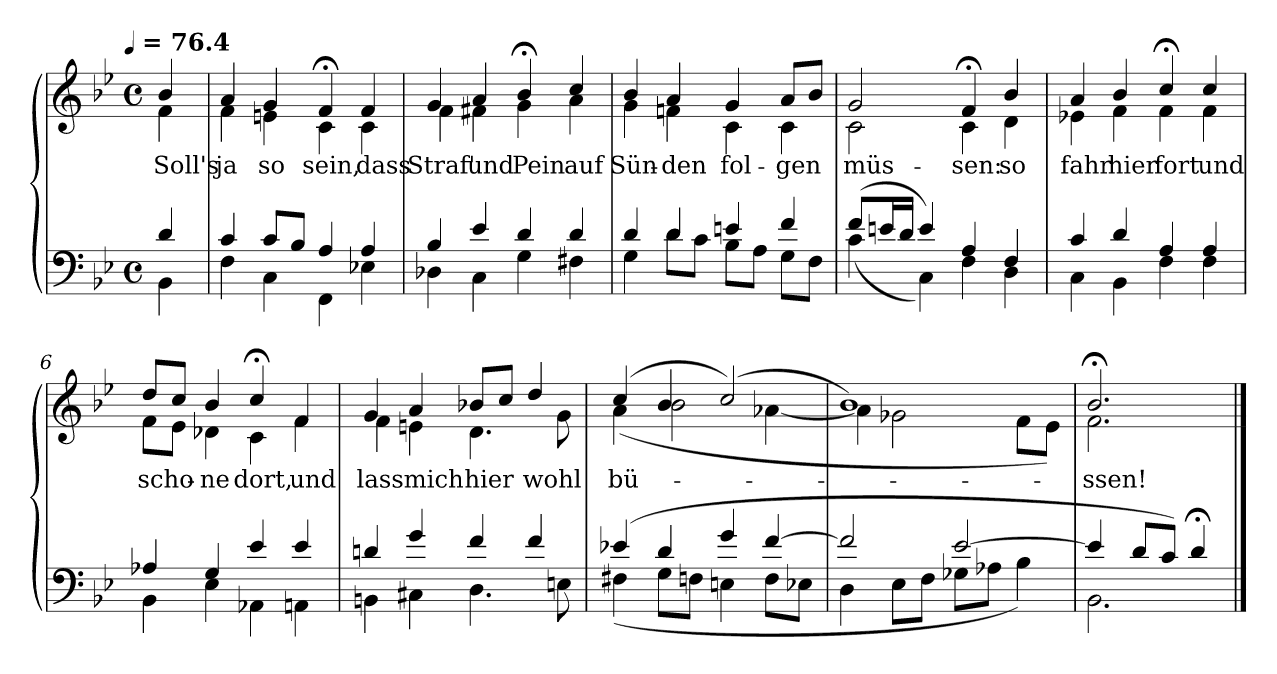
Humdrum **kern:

**kern	**kern	**text	**dynam
*part1	*part1	*part1	*part1
*staff2	*staff1	*staff1	*staff1/2
*clefF4	*clefG2	*	*
*k[b-e-]	*k[b-e-]	*	*
!!LO:TX:omd:t=[quarter] = 76.4
*M4/4	*M4/4	*	*
*met(c)	*met(c)	*	*
*MM76	*MM76	*	*
=	=	=	=
*^	*^	*	*
4d	4BB-	4b-	4f	Soll's	.
=1	=1	=1	=1	=1	=1
4c	4F	4a	4f	ja	.
8cL	4C	4g	4en	so	.
8B-J	.	.	.	.	.
4A	4FF	4f;<	4c	sein,	.
4A	4E-X	4f	4c	dass	.
=2	=2	=2	=2	=2	=2
4B-	4D-X	4g	4f	Straf'	.
4e-	4C	4a	4f#X	und	.
4d	4G	4b-;<	4g	Pein	.
4d	4F#X	4cc	4a	auf	.
=3	=3	=3	=3	=3	=3
4d	4G	4b-	4g	Sün-	.
4d	8dL	4a	4fn	-den	.
.	8cJ	.	.	.	.
4en	8B-L	4g	4c	fol-	.
.	8AJ	.	.	.	.
4f	8GL	8aL	4c	-gen	.
.	8FJ	8b-J	.	.	.
=4	=4	=4	=4	=4	=4
*	*	*MM73	*	*	*
(8fL	(4c	2g	2c	müs-	.
16enL	.	.	.	.	.
16dJJ	.	.	.	.	.
4e)	4C)	.	.	.	.
4A	4F	4f;<	4c	-sen:	.
4F	4D	4b-	4d	so	♩ = 77
=5	=5	=5	=5	=5	=5
4c	4C	4a	4e-X	fahr	.
4d	4BB-	4b-	4f	hier	.
4A	4F	4cc;<	4f	fort	.
4A	4F	4cc	4f	und	.
=6	=6	=6	=6	=6	=6
*	*	*MM73	*	*	*
4A-X	4BB-	8ddL	8fL	scho-	.
.	.	8ccJ	8e-J	.	.
4G	4E-	4b-	4d-X	-ne	.
4e-	4AA-X	4cc;<	4c	dort,	.
4e-	4AAn	4f	4f	und	♩ = 77
!!LO:LB:g=z	!!
=7	=7	=7	=7	=7	=7
4dn	4BBn	4g	4f	lass	.
4g	4C#X	4a	4en	mich	.
4f	4.D	8b-XL	4.d	hier	.
.	.	8ccJ	.	.	.
4f	.	4dd	.	wohl	♩ = 76
.	8En	.	8g	.	.
=8	=8	=8	=8	=8	=8
(4e-X	(4F#X	(4cc	(4a	bü-	.
4d	8GL	4b-	2b-	.	.
.	8FnJ	.	.	.	.
4g	4En	(2cc)	.	.	.
[4f	8FL	.	[4a-X	.	.
.	8E-XJ	.	.	.	.
=9	=9	=9	=9	=9	=9
*	*	*MM73	*	*	*
2f]	4D	1b-)	4a-]	.	.
.	8E-L	.	2g-X	.	.
.	8FJ	.	.	.	.
[2e-	8G-XL	.	.	.	.
.	8A-XJ	.	.	.	.
.	4B-)	.	8fL	.	.
.	.	.	8e-J)	.	.
=10	=10	=10	=10	=10	=10
*	*	*MM64	*	*	*
4e-]	2.BB-	2.b-;<	2.f	-ssen!	.
8dL	.	.	.	.	.
8cJ)	.	.	.	.	.
4d;<	.	.	.	.	.
*v	*v	*	*	*	*
*	*v	*v	*	*
==	==	==	==
*-	*-	*-	*-
